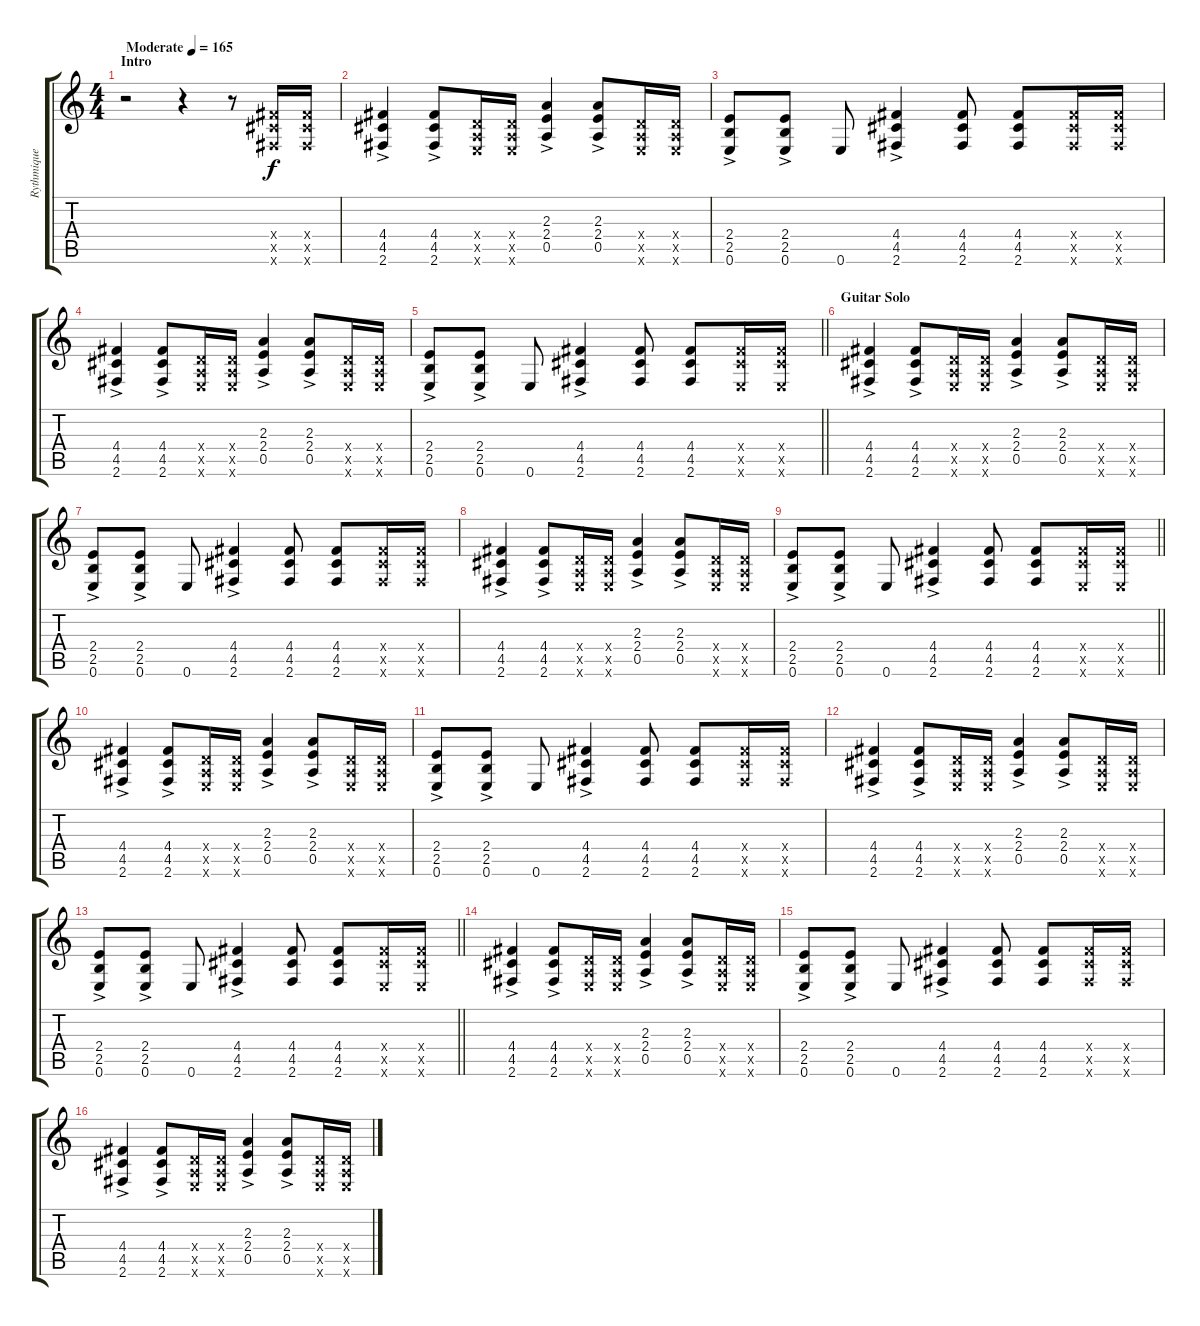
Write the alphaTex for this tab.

\track ("Rythmique" "Rythmique") {instrument overdrivenguitar}
\staff {score tabs}
\tuning (E4 B3 G3 D3 A2 E2) {hide}
\ts (4 4)
\section ("" "Intro")
\tempo (165 "Moderate")
\clef g2
\ks c
r.2{dy f instrument overdrivenguitar} r.4 r.8 (4.4{x} 4.5{x} 2.6{x}).16 (4.4{x} 4.5{x} 2.6{x}).16 |
(4.4 4.5{ac} 2.6{ac}).4 (4.4 4.5{ac} 2.6{ac}).8 (0.4{x} 0.5{x} 0.6{x}).16 (0.4{x} 0.5{x} 0.6{x}).16 (2.3{ac} 2.4{ac} 0.5{ac}).4 (2.3{ac} 2.4{ac} 0.5{ac}).8 (0.4{x} 0.5{x} 0.6{x}).16 (0.4{x} 0.5{x} 0.6{x}).16 |
(2.4 2.5{ac} 0.6{ac}).8 (2.4 2.5{ac} 0.6{ac}).8 0.6.8 (4.4 4.5{ac} 2.6{ac}).4 (4.4 4.5 2.6).8 (4.4 4.5 2.6).8 (4.4{x} 4.5{x} 2.6{x}).16 (4.4{x} 4.5{x} 2.6{x}).16 |
(4.4 4.5{ac} 2.6{ac}).4 (4.4 4.5{ac} 2.6{ac}).8 (0.4{x} 0.5{x} 0.6{x}).16 (0.4{x} 0.5{x} 0.6{x}).16 (2.3{ac} 2.4{ac} 0.5{ac}).4 (2.3{ac} 2.4{ac} 0.5{ac}).8 (0.4{x} 0.5{x} 0.6{x}).16 (0.4{x} 0.5{x} 0.6{x}).16 |
\barLineRight lightlight
(2.4 2.5{ac} 0.6{ac}).8 (2.4 2.5{ac} 0.6{ac}).8 0.6.8 (4.4 4.5{ac} 2.6{ac}).4 (4.4 4.5 2.6).8 (4.4 4.5 2.6).8 (4.4{x} 4.5{x} 0.6{x}).16 (4.4{x} 4.5{x} 0.6{x}).16 |
\section ("" "Guitar Solo")
(4.4 4.5{ac} 2.6{ac}).4 (4.4 4.5{ac} 2.6{ac}).8 (0.4{x} 0.5{x} 0.6{x}).16 (0.4{x} 0.5{x} 0.6{x}).16 (2.3{ac} 2.4{ac} 0.5{ac}).4 (2.3{ac} 2.4{ac} 0.5{ac}).8 (0.4{x} 0.5{x} 0.6{x}).16 (0.4{x} 0.5{x} 0.6{x}).16 |
(2.4 2.5{ac} 0.6{ac}).8 (2.4 2.5{ac} 0.6{ac}).8 0.6.8 (4.4 4.5{ac} 2.6{ac}).4 (4.4 4.5 2.6).8 (4.4 4.5 2.6).8 (4.4{x} 4.5{x} 2.6{x}).16 (4.4{x} 4.5{x} 2.6{x}).16 |
(4.4 4.5{ac} 2.6{ac}).4 (4.4 4.5{ac} 2.6{ac}).8 (0.4{x} 0.5{x} 0.6{x}).16 (0.4{x} 0.5{x} 0.6{x}).16 (2.3{ac} 2.4{ac} 0.5{ac}).4 (2.3{ac} 2.4{ac} 0.5{ac}).8 (0.4{x} 0.5{x} 0.6{x}).16 (0.4{x} 0.5{x} 0.6{x}).16 |
\barLineRight lightlight
(2.4 2.5{ac} 0.6{ac}).8 (2.4 2.5{ac} 0.6{ac}).8 0.6.8 (4.4 4.5{ac} 2.6{ac}).4 (4.4 4.5 2.6).8 (4.4 4.5 2.6).8 (4.4{x} 4.5{x} 0.6{x}).16 (4.4{x} 4.5{x} 0.6{x}).16 |
(4.4 4.5{ac} 2.6{ac}).4 (4.4 4.5{ac} 2.6{ac}).8 (0.4{x} 0.5{x} 0.6{x}).16 (0.4{x} 0.5{x} 0.6{x}).16 (2.3{ac} 2.4{ac} 0.5{ac}).4 (2.3{ac} 2.4{ac} 0.5{ac}).8 (0.4{x} 0.5{x} 0.6{x}).16 (0.4{x} 0.5{x} 0.6{x}).16 |
(2.4 2.5{ac} 0.6{ac}).8 (2.4 2.5{ac} 0.6{ac}).8 0.6.8 (4.4 4.5{ac} 2.6{ac}).4 (4.4 4.5 2.6).8 (4.4 4.5 2.6).8 (4.4{x} 4.5{x} 2.6{x}).16 (4.4{x} 4.5{x} 2.6{x}).16 |
(4.4 4.5{ac} 2.6{ac}).4 (4.4 4.5{ac} 2.6{ac}).8 (0.4{x} 0.5{x} 0.6{x}).16 (0.4{x} 0.5{x} 0.6{x}).16 (2.3{ac} 2.4{ac} 0.5{ac}).4 (2.3{ac} 2.4{ac} 0.5{ac}).8 (0.4{x} 0.5{x} 0.6{x}).16 (0.4{x} 0.5{x} 0.6{x}).16 |
\barLineRight lightlight
(2.4 2.5{ac} 0.6{ac}).8 (2.4 2.5{ac} 0.6{ac}).8 0.6.8 (4.4 4.5{ac} 2.6{ac}).4 (4.4 4.5 2.6).8 (4.4 4.5 2.6).8 (4.4{x} 4.5{x} 0.6{x}).16 (4.4{x} 4.5{x} 0.6{x}).16 |
(4.4 4.5{ac} 2.6{ac}).4 (4.4 4.5{ac} 2.6{ac}).8 (0.4{x} 0.5{x} 0.6{x}).16 (0.4{x} 0.5{x} 0.6{x}).16 (2.3{ac} 2.4{ac} 0.5{ac}).4 (2.3{ac} 2.4{ac} 0.5{ac}).8 (0.4{x} 0.5{x} 0.6{x}).16 (0.4{x} 0.5{x} 0.6{x}).16 |
(2.4 2.5{ac} 0.6{ac}).8 (2.4 2.5{ac} 0.6{ac}).8 0.6.8 (4.4 4.5{ac} 2.6{ac}).4 (4.4 4.5 2.6).8 (4.4 4.5 2.6).8 (4.4{x} 4.5{x} 2.6{x}).16 (4.4{x} 4.5{x} 2.6{x}).16 |
(4.4 4.5{ac} 2.6{ac}).4 (4.4 4.5{ac} 2.6{ac}).8 (0.4{x} 0.5{x} 0.6{x}).16 (0.4{x} 0.5{x} 0.6{x}).16 (2.3{ac} 2.4{ac} 0.5{ac}).4 (2.3{ac} 2.4{ac} 0.5{ac}).8 (0.4{x} 0.5{x} 0.6{x}).16 (0.4{x} 0.5{x} 0.6{x}).16
